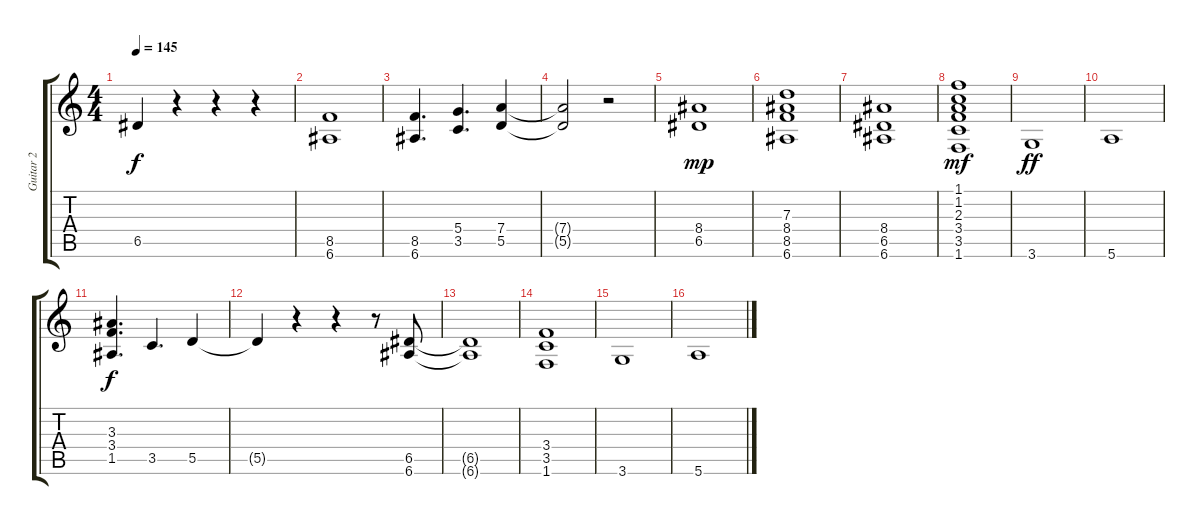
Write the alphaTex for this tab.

\track ("Guitar 2" "Guitar 2") {instrument overdrivenguitar}
\staff {score tabs}
\tuning (E4 B3 G3 D3 A2 E2) {hide}
\ts (4 4)
\tempo 145
\clef g2
\ks c
6.5.4{dy f} r.4 r.4 r.4 |
(8.5 6.6).1 |
(8.5 6.6).4{d} (5.4 3.5).4{d} (7.4 5.5).4 |
(7.4{t} 5.5{t}).2 r.2 |
(8.4 6.5).1{dy mp} |
(7.3 8.4 8.5 6.6).1 |
(8.4 6.5 6.6).1 |
(1.1 1.2 2.3 3.4 3.5 1.6).1{dy mf} |
3.6.1{dy ff} |
5.6.1 |
(3.3 3.4 1.5).4{d dy f} 3.5.4{d} 5.5.4 |
5.5{t}.4 r.4 r.4 r.8 (6.5 6.6).8 |
(6.5{t} 6.6{t}).1 |
(3.4 3.5 1.6).1 |
3.6.1 |
5.6.1
